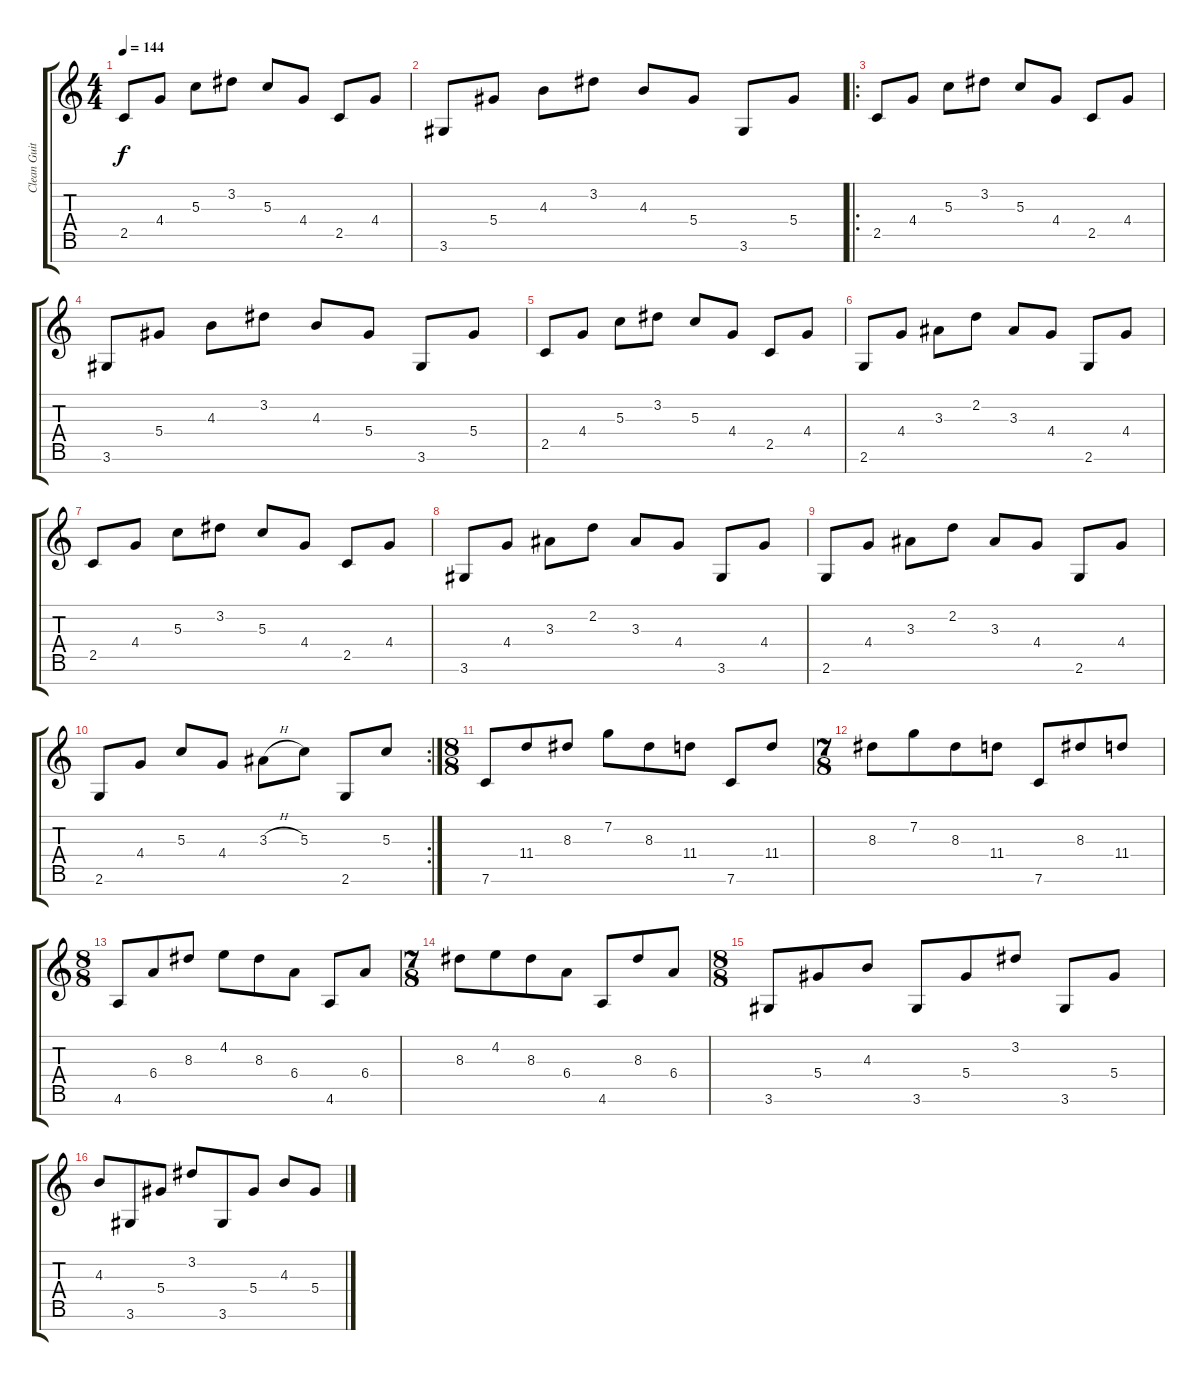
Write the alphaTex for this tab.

\track ("Clean Guitar" "Clean Guit") {instrument acousticguitarsteel}
\staff {score tabs}
\tuning (F4 C4 G3 Eb3 Bb2 F2 C2) {hide}
\ts (4 4)
\tempo 144
\clef g2
\ks c
2.5.8{dy f} 4.4.8 5.3.8 3.2.8 5.3.8 4.4.8 2.5.8 4.4.8 |
3.6.8 5.4.8 4.3.8 3.2.8 4.3.8 5.4.8 3.6.8 5.4.8 |
\ro
2.5.8 4.4.8 5.3.8 3.2.8 5.3.8 4.4.8 2.5.8 4.4.8 |
3.6.8 5.4.8 4.3.8 3.2.8 4.3.8 5.4.8 3.6.8 5.4.8 |
2.5.8 4.4.8 5.3.8 3.2.8 5.3.8 4.4.8 2.5.8 4.4.8 |
2.6.8 4.4.8 3.3.8 2.2.8 3.3.8 4.4.8 2.6.8 4.4.8 |
2.5.8 4.4.8 5.3.8 3.2.8 5.3.8 4.4.8 2.5.8 4.4.8 |
3.6.8 4.4.8 3.3.8 2.2.8 3.3.8 4.4.8 3.6.8 4.4.8 |
2.6.8 4.4.8 3.3.8 2.2.8 3.3.8 4.4.8 2.6.8 4.4.8 |
\rc 2
2.6.8 4.4.8 5.3.8 4.4.8 3.3{h}.8 5.3.8 2.6.8 5.3.8 |
\ts (8 8)
7.6.8 11.4.8 8.3.8 7.2.8 8.3.8 11.4.8 7.6.8 11.4.8 |
\ts (7 8)
8.3.8 7.2.8 8.3.8 11.4.8 7.6.8 8.3.8 11.4.8 |
\ts (8 8)
4.6.8 6.4.8 8.3.8 4.2.8 8.3.8 6.4.8 4.6.8 6.4.8 |
\ts (7 8)
8.3.8 4.2.8 8.3.8 6.4.8 4.6.8 8.3.8 6.4.8 |
\ts (8 8)
3.6.8 5.4.8 4.3.8 3.6.8 5.4.8 3.2.8 3.6.8 5.4.8 |
4.3.8 3.6.8 5.4.8 3.2.8 3.6.8 5.4.8 4.3.8 5.4.8
